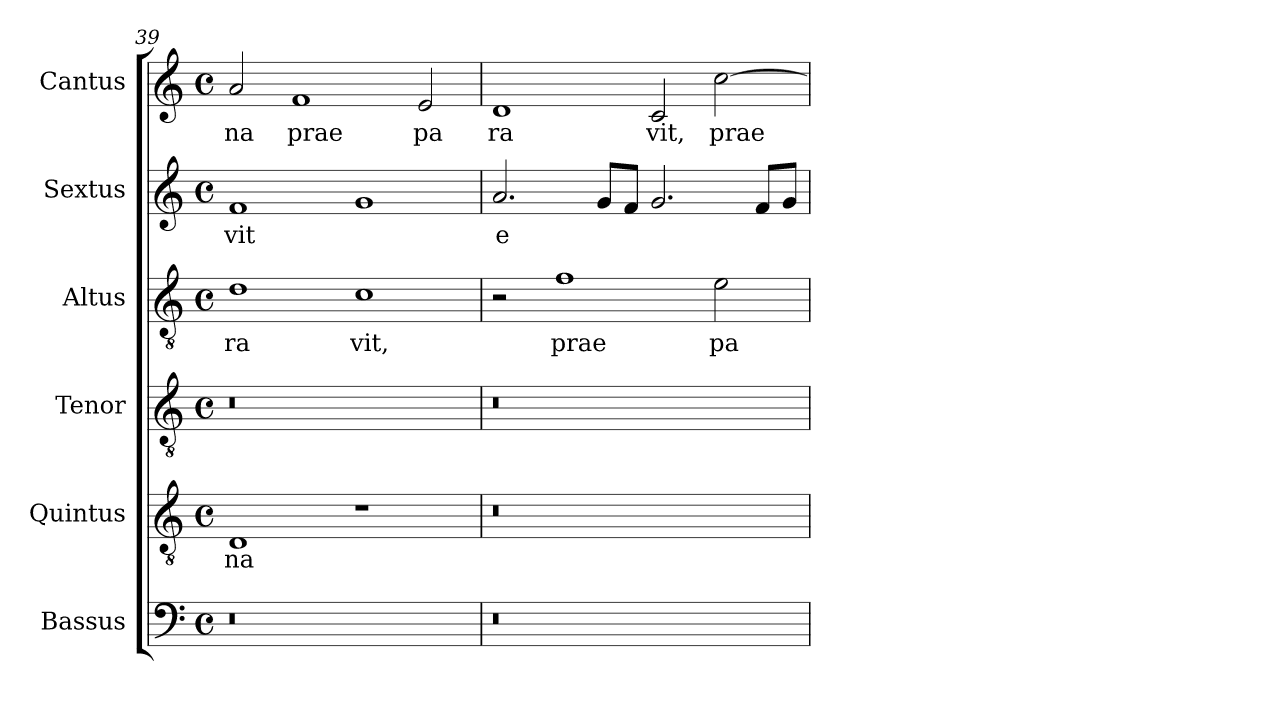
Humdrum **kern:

**kern	**kern	**text	**kern	**kern	**text	**kern	**text	**kern	**text
*part6	*part5	*part5	*part4	*part3	*part3	*part2	*part2	*part1	*part1
*staff6	*staff5	*staff5	*staff4	*staff3	*staff3	*staff2	*staff2	*staff1	*staff1
*I"Bassus	*I"Quintus	*	*I"Tenor	*I"Altus	*	*I"Sextus	*	*I"Cantus	*
*clefF4	*clefGv2	*	*clefGv2	*clefGv2	*	*clefG2	*	*clefG2	*
*M4/4	*M4/4	*	*M4/4	*M4/4	*	*M4/4	*	*M4/4	*
*met(c)	*met(c)	*	*met(c)	*met(c)	*	*met(c)	*	*met(c)	*
=39	=39	=39	=39	=39	=39	=39	=39	=39	=39
!	!	!LO:LY:b:cj	!	!	!LO:LY:b:cj	!	!LO:LY:b:cj	!	!LO:LY:b:cj
0r	1D	-na	0r	1d	ra	1f	vit	2a/	na
!	!	!	!	!	!	!	!	!	!LO:LY:b:cj
.	.	.	.	.	.	.	.	1f	prae
!	!	!	!	!	!LO:LY:b:cj	!	!	!	!
.	1r	.	.	1c	vit,	1g	.	.	.
!	!	!	!	!	!	!	!	!	!LO:LY:b:cj
.	.	.	.	.	.	.	.	2e/	pa
=40	=40	=40	=40	=40	=40	=40	=40	=40	=40
!	!	!	!	!	!	!	!LO:LY:b:cj	!	!LO:LY:b:cj
0r	0r	.	0r	2r	.	2.a/	e	1d	ra
!	!	!	!	!	!LO:LY:b:cj	!	!	!	!
.	.	.	.	1f	prae	.	.	.	.
.	.	.	.	.	.	8g/L	.	.	.
.	.	.	.	.	.	8f/J	.	.	.
!	!	!	!	!	!	!	!	!	!LO:LY:b:cj
.	.	.	.	.	.	2.g/	.	2c/	vit,
!	!	!	!	!	!LO:LY:b:cj	!	!	!	!LO:LY:b
.	.	.	.	2e\	pa	.	.	[>2cc\	prae
.	.	.	.	.	.	8f/L	.	.	.
.	.	.	.	.	.	8g/J	.	.	.
=	=	=	=	=	=	=	=	=	=
*-	*-	*-	*-	*-	*-	*-	*-	*-	*-
